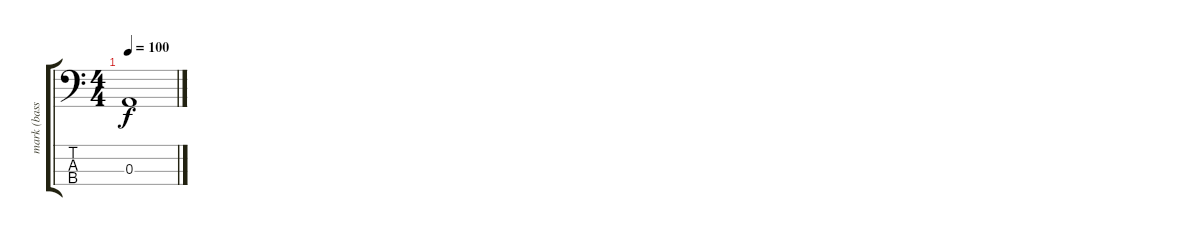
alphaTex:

\track ("mark (bass)" "mark (bass") {instrument electricbasspick}
\staff {score tabs}
\tuning (G2 D2 A1 E1) {hide}
\ts (4 4)
\tempo 100
\clef f4
\ks c
0.3.1{dy f}
